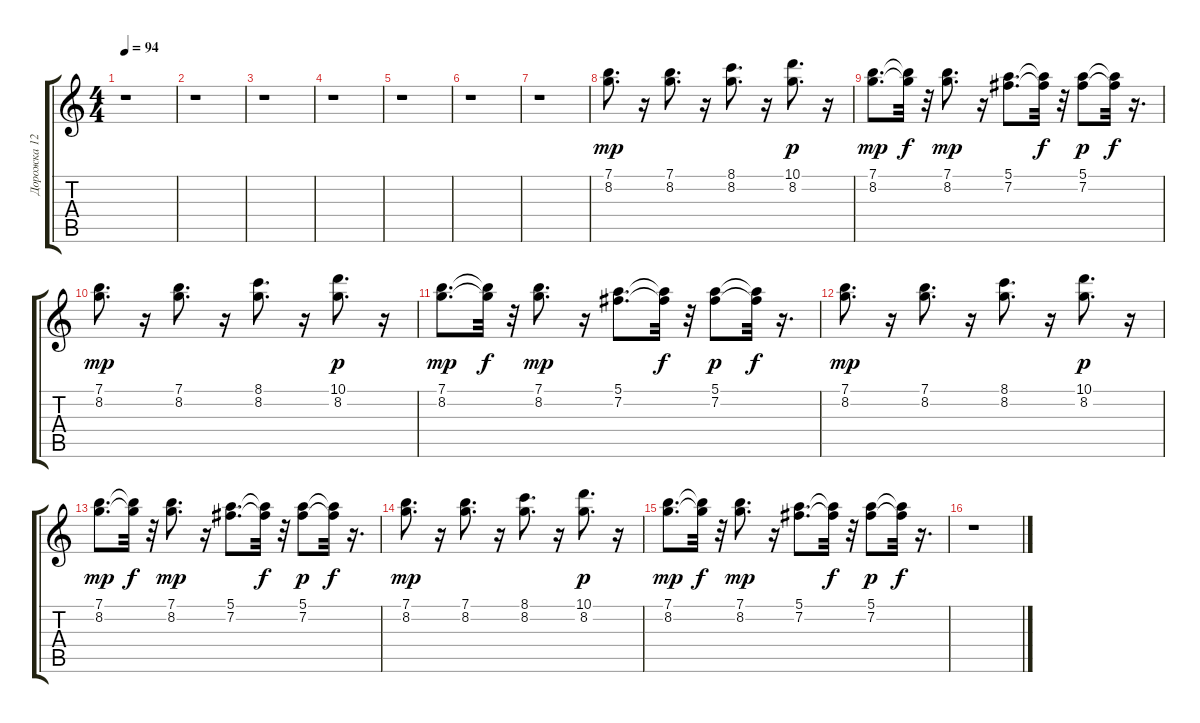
\track ("Дорожка 12" "Дорожка 12") {instrument electricguitarclean}
\staff {score tabs}
\tuning (E4 B3 G3 D3 A2 E2) {hide}
\ts (4 4)
\tempo 94
\clef g2
\ks c
r.1{dy mp} |
r.1 |
r.1 |
r.1 |
r.1 |
r.1 |
r.1 |
(7.1 8.2).8{d} r.16 (7.1 8.2).8{d} r.16 (8.1 8.2).8{d} r.16 (10.1 8.2).8{d dy p} r.16 |
(7.1 8.2).8{d dy mp} (7.1{t} 8.2{t}).32{dy f} r.32 (7.1 8.2).8{d dy mp} r.16 (5.1 7.2).8{d} (5.1{t} 7.2{t}).32{dy f} r.32 (5.1 7.2).8{dy p} (5.1{t} 7.2{t}).32{dy f} r.16{d} |
(7.1 8.2).8{d dy mp} r.16 (7.1 8.2).8{d} r.16 (8.1 8.2).8{d} r.16 (10.1 8.2).8{d dy p} r.16 |
(7.1 8.2).8{d dy mp} (7.1{t} 8.2{t}).32{dy f} r.32 (7.1 8.2).8{d dy mp} r.16 (5.1 7.2).8{d} (5.1{t} 7.2{t}).32{dy f} r.32 (5.1 7.2).8{dy p} (5.1{t} 7.2{t}).32{dy f} r.16{d} |
(7.1 8.2).8{d dy mp} r.16 (7.1 8.2).8{d} r.16 (8.1 8.2).8{d} r.16 (10.1 8.2).8{d dy p} r.16 |
(7.1 8.2).8{d dy mp} (7.1{t} 8.2{t}).32{dy f} r.32 (7.1 8.2).8{d dy mp} r.16 (5.1 7.2).8{d} (5.1{t} 7.2{t}).32{dy f} r.32 (5.1 7.2).8{dy p} (5.1{t} 7.2{t}).32{dy f} r.16{d} |
(7.1 8.2).8{d dy mp} r.16 (7.1 8.2).8{d} r.16 (8.1 8.2).8{d} r.16 (10.1 8.2).8{d dy p} r.16 |
(7.1 8.2).8{d dy mp} (7.1{t} 8.2{t}).32{dy f} r.32 (7.1 8.2).8{d dy mp} r.16 (5.1 7.2).8{d} (5.1{t} 7.2{t}).32{dy f} r.32 (5.1 7.2).8{dy p} (5.1{t} 7.2{t}).32{dy f} r.16{d} |
r.1
